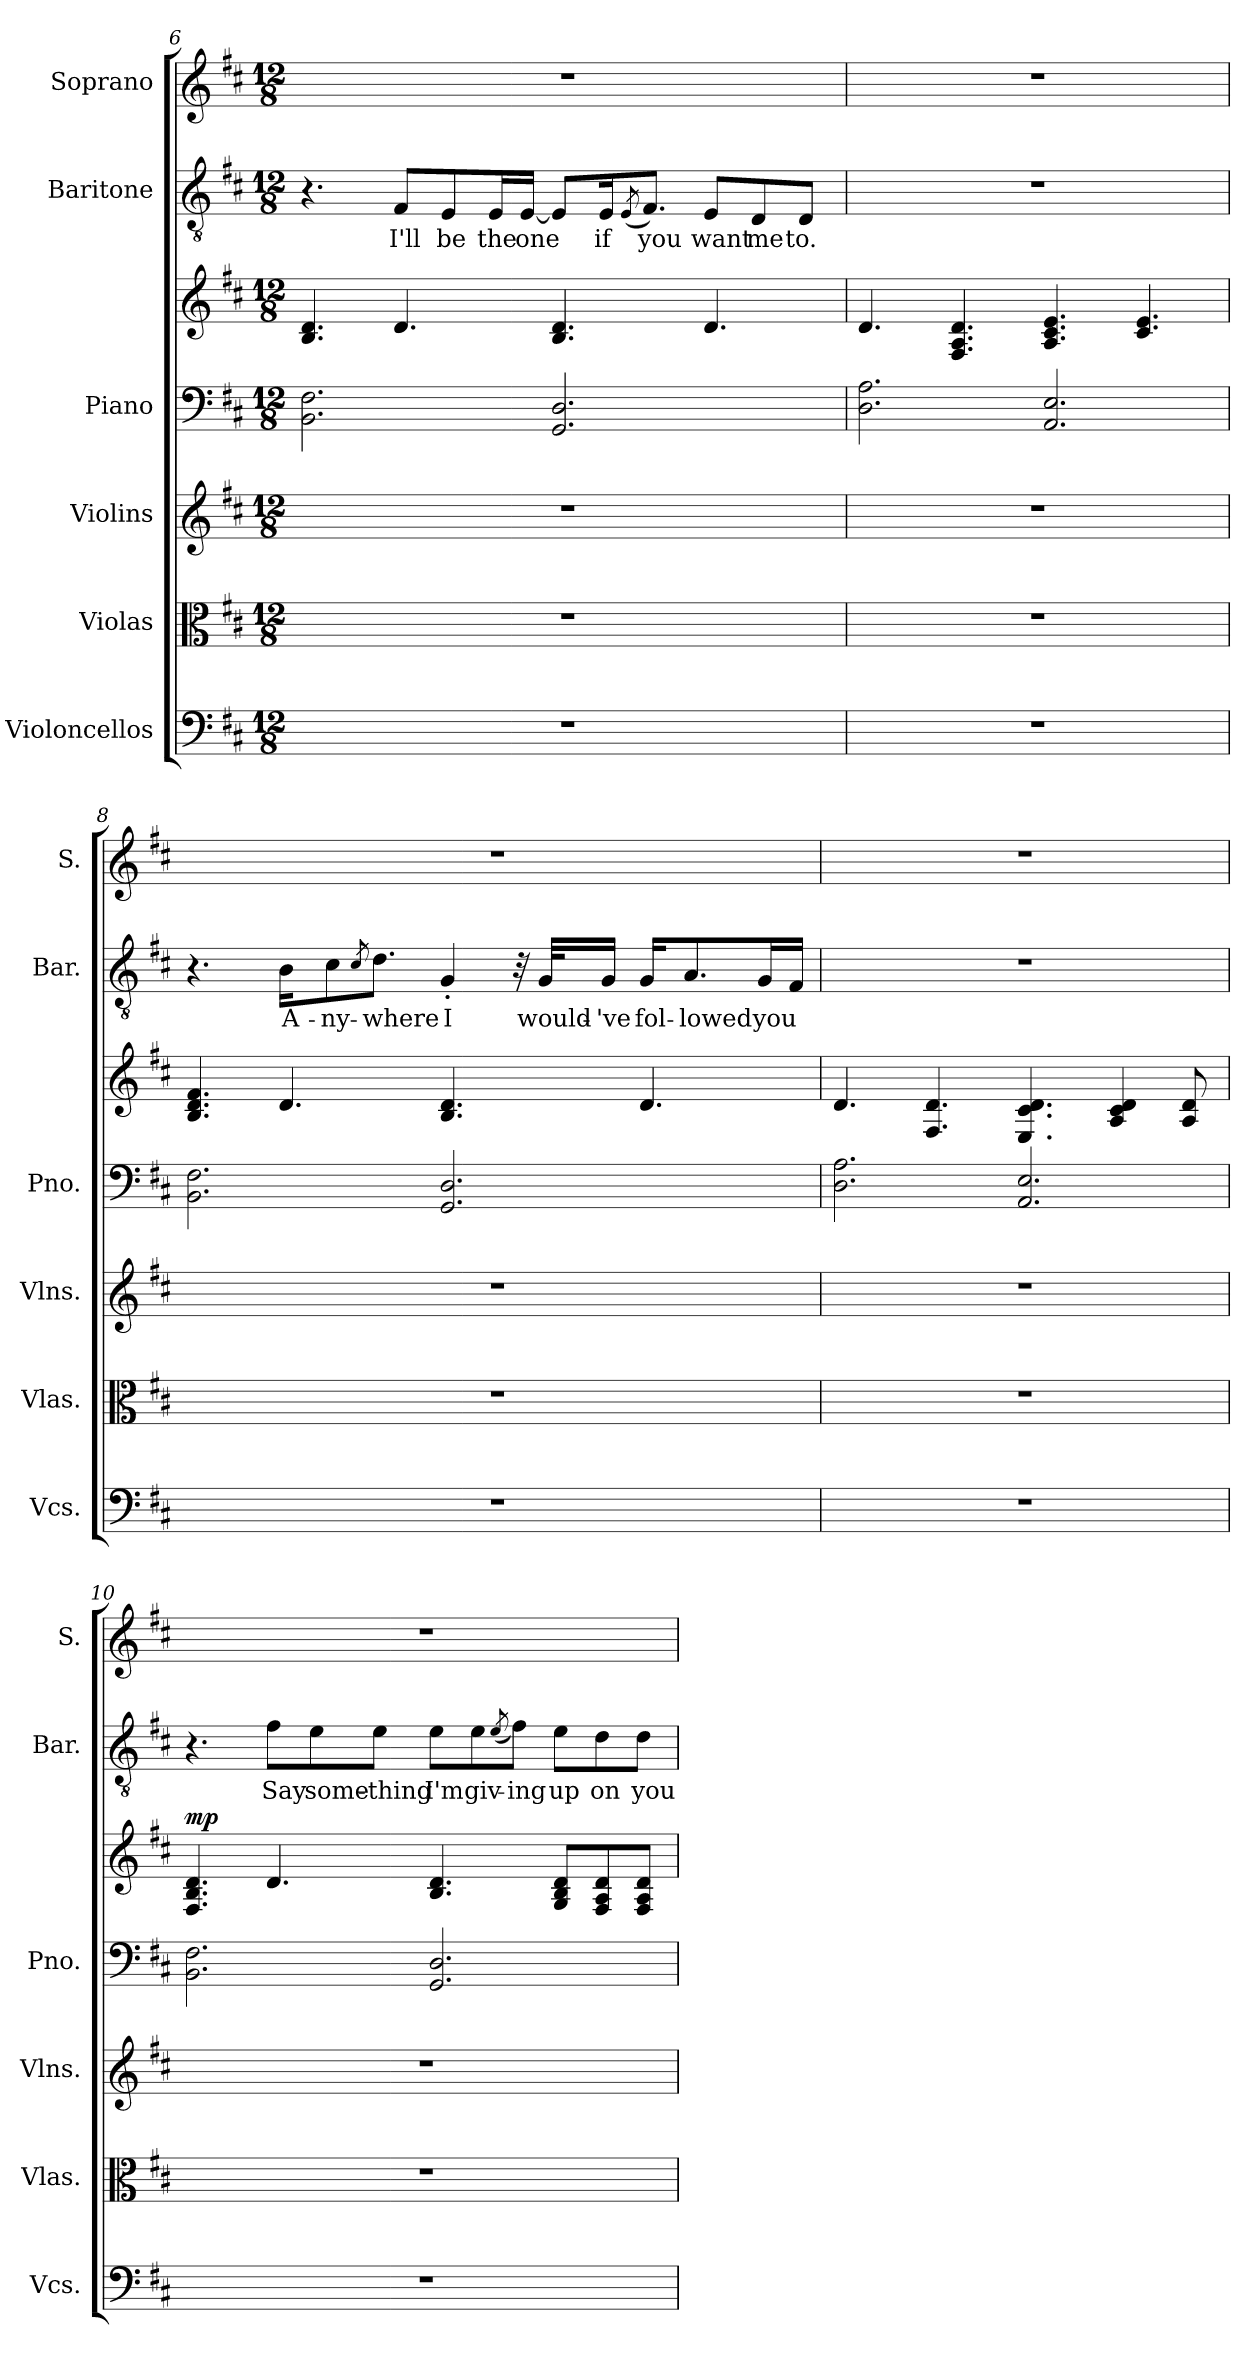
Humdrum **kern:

**kern	**kern	**kern	**kern	**kern	**dynam	**kern	**text	**kern
*part6	*part5	*part4	*part3	*part3	*part3	*part2	*part2	*part1
*staff7	*staff6	*staff5	*staff4	*staff3	*staff3/4	*staff2	*staff2	*staff1
*I"Violoncellos	*I"Violas	*I"Violins	*I"Piano	*	*	*I"Baritone	*	*I"Soprano
*I'Vcs.	*I'Vlas.	*I'Vlns.	*I'Pno.	*	*	*I'Bar.	*	*I'S.
!!LO:PB:g=z
*clefF4	*clefC3	*clefG2	*clefF4	*clefG2	*	*clefGv2	*	*clefG2
*k[f#c#]	*k[f#c#]	*k[f#c#]	*k[f#c#]	*k[f#c#]	*	*k[f#c#]	*	*k[f#c#]
*M12/8	*M12/8	*M12/8	*M12/8	*M12/8	*	*M12/8	*	*M12/8
=6	=6	=6	=6	=6	=6	=6	=6	=6
1.r	1.r	1.r	2.BB\ 2.F#\	4.B/ 4.d/	.	4.r	.	1.r
!	!	!	!	!	!	!	!LO:LY:b	!
.	.	.	.	4.d/	.	8F#/L	I'll	.
!	!	!	!	!	!	!	!LO:LY:b	!
.	.	.	.	.	.	8E/	be	.
!	!	!	!	!	!	!	!LO:LY:b	!
.	.	.	.	.	.	16E/L	the	.
!	!	!	!	!	!	!	!LO:LY:b	!
.	.	.	.	.	.	[16E/JJ	one	.
.	.	.	2.GG/ 2.D/	4.B/ 4.d/	.	8E/L]	.	.
!	!	!	!	!	!	!	!LO:LY:b	!
.	.	.	.	.	.	16E/K	if	.
.	.	.	.	.	.	(8qE/	.	.
!	!	!	!	!	!	!	!LO:LY:b	!
.	.	.	.	.	.	8.F#/J)	you	.
!	!	!	!	!	!	!	!LO:LY:b	!
.	.	.	.	4.d/	.	8E/L	want	.
!	!	!	!	!	!	!	!LO:LY:b	!
.	.	.	.	.	.	8D/	me	.
!	!	!	!	!	!	!	!LO:LY:b	!
.	.	.	.	.	.	8D/J	to.	.
=7	=7	=7	=7	=7	=7	=7	=7	=7
1.r	1.r	1.r	2.D\ 2.A\	4.d/	.	1.r	.	1.r
.	.	.	.	4.F#/ 4.A/ 4.d/	.	.	.	.
.	.	.	2.AA/ 2.E/	4.A/ 4.c#/ 4.e/	.	.	.	.
.	.	.	.	4.c#/ 4.e/	.	.	.	.
!!LO:PB:g=z
=8	=8	=8	=8	=8	=8	=8	=8	=8
1.r	1.r	1.r	2.BB\ 2.F#\	4.B/ 4.d/ 4.f#/	.	4.r	.	1.r
!	!	!	!	!	!	!	!LO:LY:b	!
.	.	.	.	4.d/	.	16B\KL	A-	.
!	!	!	!	!	!	!	!LO:LY:b	!
.	.	.	.	.	.	8c#\	-ny-	.
.	.	.	.	.	.	8qc#/	.	.
!	!	!	!	!	!	!	!LO:LY:b	!
.	.	.	.	.	.	8.d\J	-where	.
!	!	!	!	!	!	!	!LO:LY:b	!
.	.	.	2.GG/ 2.D/	4.B/ 4.d/	.	4G'/	I	.
.	.	.	.	.	.	32r	.	.
!	!	!	!	!	!	!	!LO:LY:b	!
.	.	.	.	.	.	32G/KLL	would-	.
!	!	!	!	!	!	!	!LO:LY:b	!
.	.	.	.	.	.	16G/JJ	-'ve	.
!	!	!	!	!	!	!	!LO:LY:b	!
.	.	.	.	4.d/	.	16G/KL	fol-	.
!	!	!	!	!	!	!	!LO:LY:b	!
.	.	.	.	.	.	8.A/	-lowed	.
!	!	!	!	!	!	!	!LO:LY:b	!
.	.	.	.	.	.	16G/L	you	.
.	.	.	.	.	.	16F#/JJ	.	.
=9	=9	=9	=9	=9	=9	=9	=9	=9
1.r	1.r	1.r	2.D\ 2.A\	4.d/	.	1.r	.	1.r
.	.	.	.	4.F#/ 4.d/	.	.	.	.
.	.	.	2.AA/ 2.E/	4.E/ 4.c#/ 4.d/	.	.	.	.
.	.	.	.	4A/ 4c#/ 4d/	.	.	.	.
.	.	.	.	8A/ 8d/	.	.	.	.
!!LO:PB:g=z
=10	=10	=10	=10	=10	=10	=10	=10	=10
!	!	!	!	!	!LO:DY:a	!	!	!
1.r	1.r	1.r	2.BB\ 2.F#\	4.F#/ 4.B/ 4.d/	mp	4.r	.	1.r
!	!	!	!	!	!	!	!LO:LY:b	!
.	.	.	.	4.d/	.	8f#\L	Say	.
!	!	!	!	!	!	!	!LO:LY:b	!
.	.	.	.	.	.	8e\	some-	.
!	!	!	!	!	!	!	!LO:LY:b	!
.	.	.	.	.	.	8e\J	-thing	.
!	!	!	!	!	!	!	!LO:LY:b	!
.	.	.	2.GG/ 2.D/	4.B/ 4.d/	.	8e\L	I'm	.
!	!	!	!	!	!	!	!LO:LY:b	!
.	.	.	.	.	.	8e\	giv-	.
.	.	.	.	.	.	(8qe/	.	.
!	!	!	!	!	!	!	!LO:LY:b	!
.	.	.	.	.	.	8f#\J)	-ing	.
!	!	!	!	!	!	!	!LO:LY:b	!
.	.	.	.	8G/ 8B/ 8d/L	.	8e\L	up	.
!	!	!	!	!	!	!	!LO:LY:b	!
.	.	.	.	8F#/ 8A/ 8d/	.	8d\	on	.
!	!	!	!	!	!	!	!LO:LY:b	!
.	.	.	.	8F#/ 8A/ 8d/J	.	8d\J	you	.
=	=	=	=	=	=	=	=	=
*-	*-	*-	*-	*-	*-	*-	*-	*-
